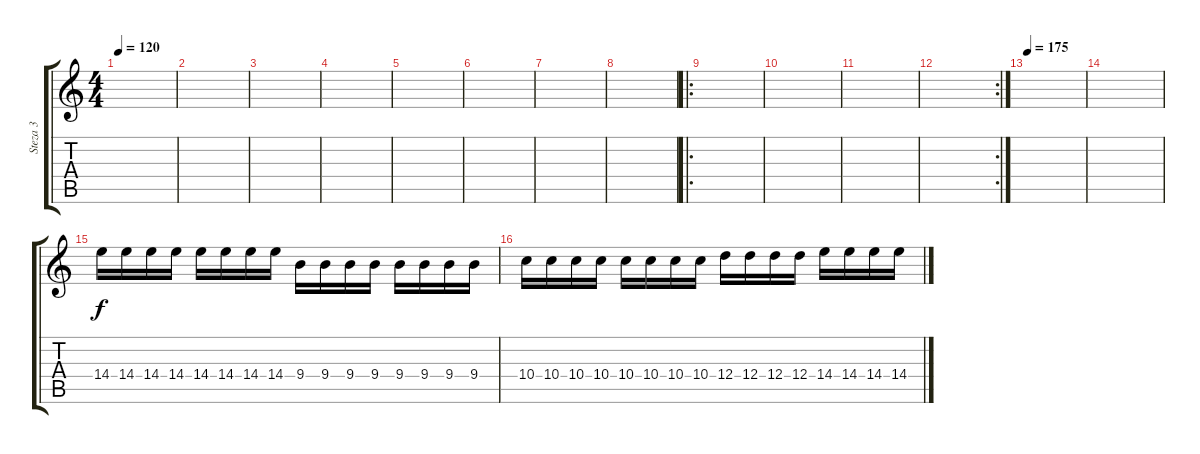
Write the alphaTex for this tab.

\track ("Steza 3" "Steza 3") {instrument overdrivenguitar}
\staff {score tabs}
\tuning (E4 B3 G3 D3 A2 E2) {hide}
\ts (4 4)
\tempo 120
\clef g2
\ks c
|
|
|
|
|
|
|
|
\ro
|
|
|
\rc 2
|
\tempo 175
|
|
14.4.16 14.4.16 14.4.16 14.4.16 14.4.16 14.4.16 14.4.16 14.4.16 9.4.16 9.4.16 9.4.16 9.4.16 9.4.16 9.4.16 9.4.16 9.4.16 |
10.4.16 10.4.16 10.4.16 10.4.16 10.4.16 10.4.16 10.4.16 10.4.16 12.4.16 12.4.16 12.4.16 12.4.16 14.4.16 14.4.16 14.4.16 14.4.16
